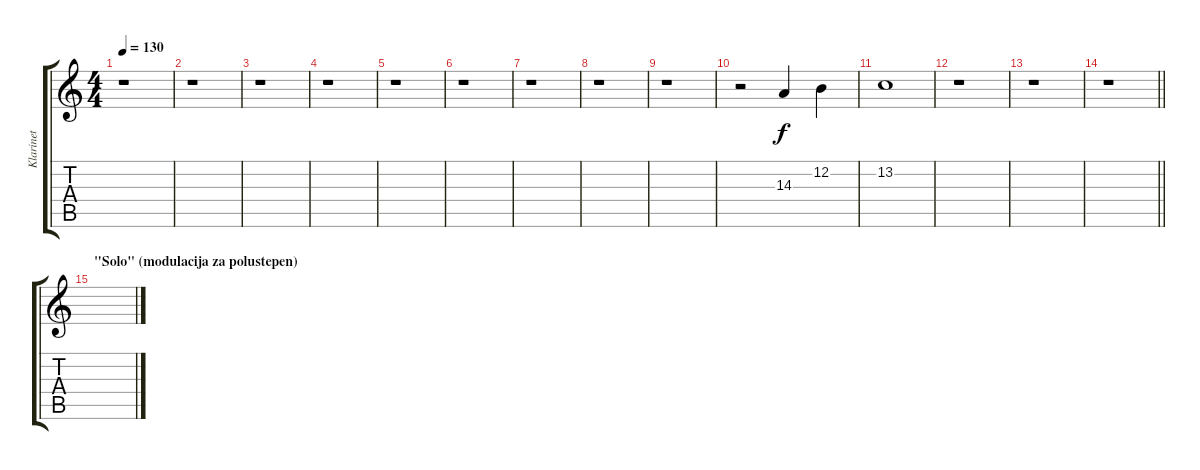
\track ("Klarinet" "Klarinet") {instrument clarinet}
\staff {score tabs}
\tuning (E4 B3 G3 D3 A2 E2) {hide}
\ts (4 4)
\tempo 130
\clef g2
\ks c
r.1{dy f} |
r.1 |
r.1 |
r.1 |
r.1 |
r.1 |
r.1 |
r.1 |
r.1 |
r.2 14.3.4 12.2.4 |
13.2.1 |
r.1 |
r.1 |
\barLineRight lightlight
r.1 |
\section ("" "\"Solo\" (modulacija za polustepen)")
